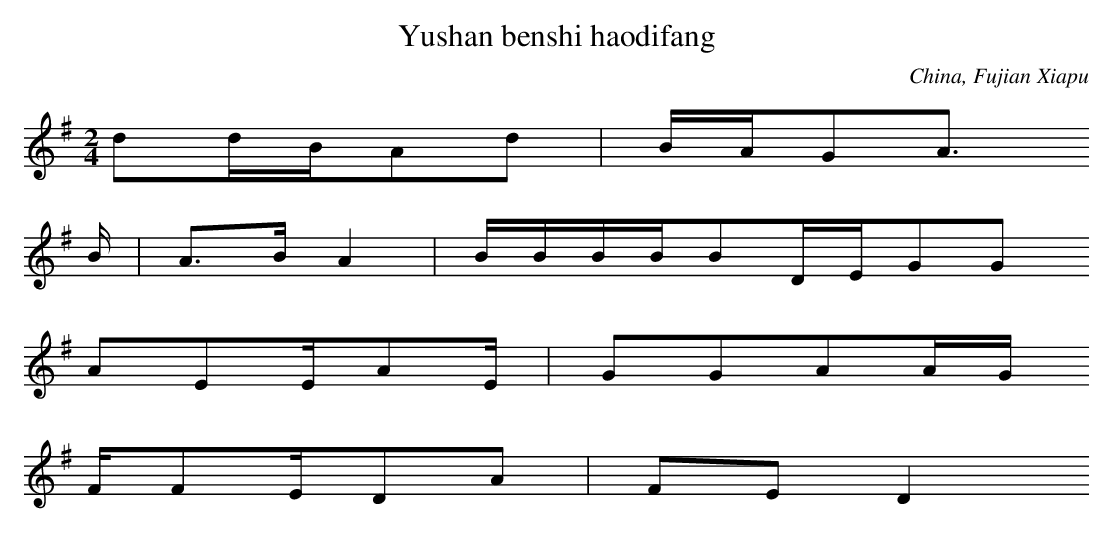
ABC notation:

X:1
T: Yushan benshi haodifang
O: China, Fujian Xiapu
M: 2/4
L: 1/16
K: G
d2dBA2d2 | BAG2A3
B | A3BA4 | BBBBB2DEG2G2
A2E2EA2E | G2G2A2AG
FF2ED2A2 | F2E2D4
